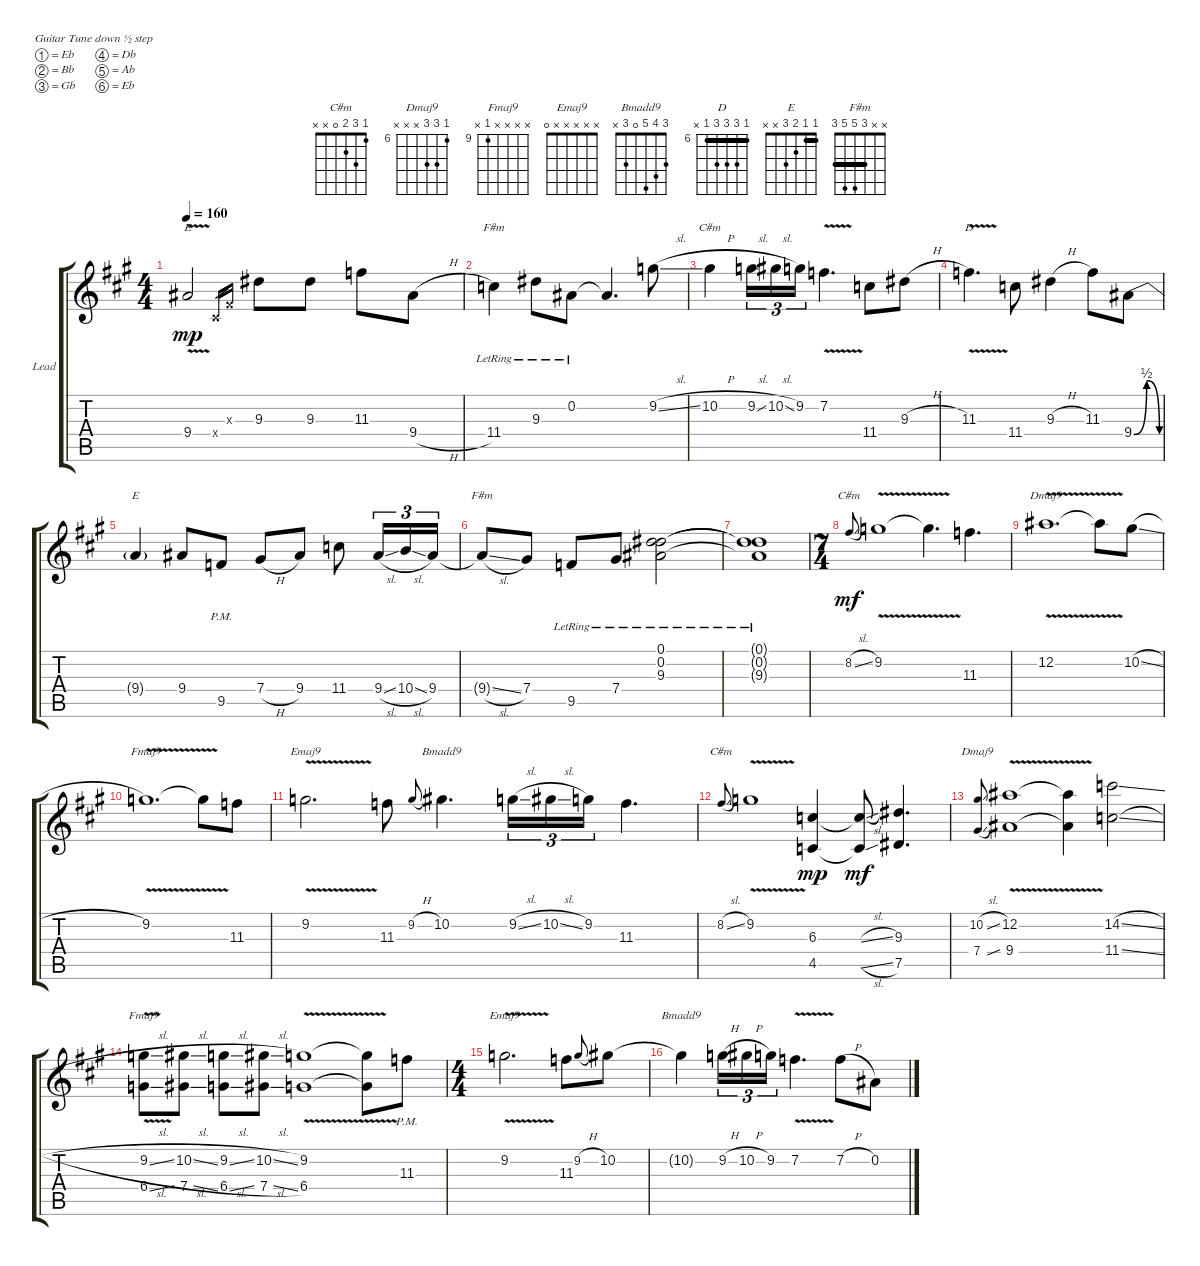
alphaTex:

\defaultSystemsLayout 4
\bracketExtendMode groupsimilarinstruments
\firstSystemTrackNameOrientation horizontal
\otherSystemsTrackNameOrientation horizontal
\track ("Lead" "Lead") {instrument overdrivenguitar}
\staff {score tabs}
\tuning (Eb4 Bb3 Gb3 Db3 Ab2 Eb2)
\chord ("C#m" 1 3 2 0 x x)
\chord ("Dmaj9" 6 8 8 x x x) {firstfret 6}
\chord ("Fmaj9" x x x x 9 x) {firstfret 9}
\chord ("Emaj9" x x x x x 0)
\chord ("Bmadd9" 3 4 5 0 3 x)
\chord ("D" 6 8 8 8 6 x) {firstfret 6 barre 6}
\chord ("E" 1 1 2 3 x x) {barre 1}
\chord ("F#m" x x 3 5 5 3) {barre 3}
\ts (4 4)
\tempo 160
\clef g2
\ks a
9.4{v}.2{ch "E" dy mp} 0.4{x}.16{gr} 0.3{x}.16{gr} 9.3.8 9.3.8 11.3.8 9.4{h}.8 |
11.4{lr}.4{ch "F#m"} 9.3{lr}.8 0.2{lr}.8 0.2{t}.4{d} 9.2{sl}.8 |
10.2{h}.4{ch "C#m"} 9.2{sl}.16{tu (3 2)} 10.2{sl}.16{tu (3 2)} 9.2.16{tu (3 2)} 7.2{v}.4{d} 11.4.8 9.3{h}.8 |
11.3{v}.4{d ch "D"} 11.4.8 9.3{h}.4 11.3.8 9.4{be (bendrelease 0 0 9 2 11.4 2 20.4 0)}.8 |
9.4{t}.4{ch "E"} 9.4.8 9.5{pm}.8 7.4{h}.8 9.4.8 11.4.8 9.4{sl}.16{tu (3 2)} 10.4{sl}.16{tu (3 2)} 9.4.16{tu (3 2)} |
9.4{sl t}.8{ch "F#m"} 7.4.8 9.5{lr}.8 7.4{lr}.8 (0.2{lr} 9.3{lr} 0.1).2 |
(0.2{lr t} 9.3{lr t} 0.1{t}).1 |
\ts (7 4)
8.2{sl}.8{ch "C#m" gr onbeat dy mf} 9.2{v}.1 9.2{v t}.4{d} 11.3.4{d} |
12.2{v}.1{d ch "Dmaj9"} 12.2{v t}.8 10.2{sl}.8 |
9.2{v}.1{d ch "Fmaj9"} 9.2{t}.8 11.3.8 |
9.2{v}.2{d ch "Emaj9"} 11.3.8 9.2{h}.8{gr onbeat} 10.2.4{d ch "Bmadd9"} 9.2{sl}.16{tu (3 2)} 10.2{sl}.16{tu (3 2)} 9.2.16{tu (3 2)} 11.3.4{d} |
8.2{sl}.8{ch "C#m" gr onbeat} 9.2{v}.1 (6.3 4.5).4{dy mp} (4.5{sl t} 6.3{sl t}).8{dy mf} (7.5 9.3).4{d} |
(10.2{sl} 7.4{sl}).8{ch "Dmaj9" gr onbeat} (12.2{v} 9.4).1 (12.2{t} 9.4{t}).4 (14.2{sl} 11.4{sl}).2 |
(9.2{v sl} 6.4{sl}).8{ch "Fmaj9"} (10.2{sl} 7.4{sl}).8 (9.2{sl} 6.4{sl}).8 (10.2{sl} 7.4{sl}).8 (9.2{v} 6.4).1 (9.2{v t} 6.4{t}).8 11.3{pm}.8 |
\ts (4 4)
9.2{v}.2{d ch "Emaj9"} 11.3.8 9.2{h}.8{gr onbeat} 10.2.8 |
10.2{t}.4{ch "Bmadd9"} 9.2{h}.16{tu (3 2)} 10.2{h}.16{tu (3 2)} 9.2.16{tu (3 2)} 7.2{v}.4{d} 7.2{h}.8 0.2.8
